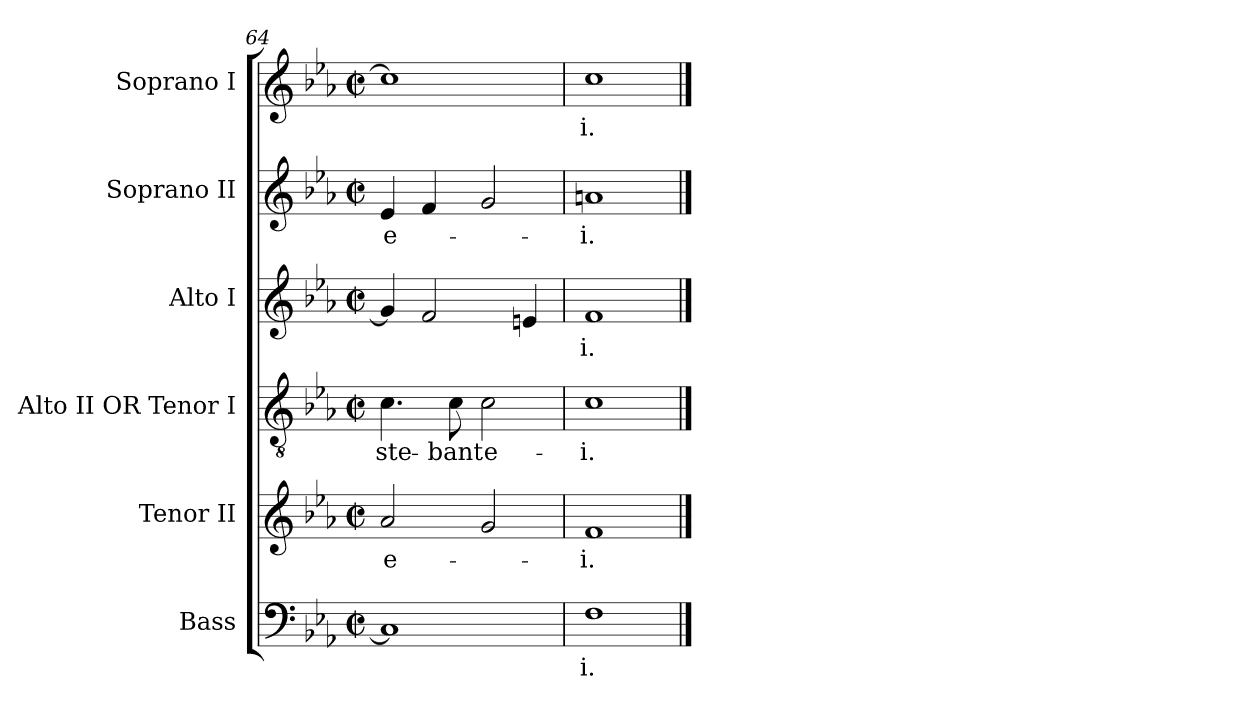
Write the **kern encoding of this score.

**kern	**text	**kern	**text	**kern	**text	**kern	**text	**kern	**text	**kern	**text
*part6	*part6	*part5	*part5	*part4	*part4	*part3	*part3	*part2	*part2	*part1	*part1
*staff6	*staff6	*staff5	*staff5	*staff4	*staff4	*staff3	*staff3	*staff2	*staff2	*staff1	*staff1
*I"Bass	*	*I"Tenor II	*	*I"Alto II  OR    Tenor I	*	*I"Alto I	*	*I"Soprano II	*	*I"Soprano I	*
*I'B.	*	*I'T. II	*	*I'T. I	*	*I'A.	*	*I'S. II	*	*I'S. I	*
*clefF4	*	*clefG2	*	*clefGv2	*	*clefG2	*	*clefG2	*	*clefG2	*
*	*	*ITrd7c12	*	*ITrd7c12	*	*	*	*	*	*	*
*k[b-e-a-]	*	*k[b-e-a-]	*	*k[b-e-a-]	*	*k[b-e-a-]	*	*k[b-e-a-]	*	*k[b-e-a-]	*
*c:	*	*c:	*	*c:	*	*c:	*	*c:	*	*c:	*
*M2/2	*	*M2/2	*	*M2/2	*	*M2/2	*	*M2/2	*	*M2/2	*
*met(c|)	*	*met(c|)	*	*met(c|)	*	*met(c|)	*	*met(c|)	*	*met(c|)	*
=64	=64	=64	=64	=64	=64	=64	=64	=64	=64	=64	=64
!	!	!	!LO:LY:b:color=#000000	!	!	!	!	!	!	!	!
!	!	!	!	!	!LO:LY:b:color=#000000	!	!	!	!	!	!
!	!	!	!	!	!	!	!	!	!LO:LY:b:color=#000000	!	!
1Ci]	.	2A-i/	e-	4.Ci\	-ste-	4gi/]	.	4e-i/	e-	1cci]	.
.	.	.	.	.	.	2fi/	.	4fi/	.	.	.
!	!	!	!	!	!LO:LY:b:color=#000000	!	!	!	!	!	!
.	.	.	.	8Ci\	-bant	.	.	.	.	.	.
!	!	!	!	!	!LO:LY:b:color=#000000	!	!	!	!	!	!
.	.	2Gi/	.	2Ci\	e-	.	.	2gi/	.	.	.
.	.	.	.	.	.	4eni/	.	.	.	.	.
=65	=65	=65	=65	=65	=65	=65	=65	=65	=65	=65	=65
!	!LO:LY:b:color=#000000	!	!	!	!	!	!	!	!	!	!
!	!	!	!LO:LY:b:color=#000000	!	!	!	!	!	!	!	!
!	!	!	!	!	!LO:LY:b:color=#000000	!	!	!	!	!	!
!	!	!	!	!	!	!	!LO:LY:b:color=#000000	!	!	!	!
!	!	!	!	!	!	!	!	!	!LO:LY:b:color=#000000	!	!
!	!	!	!	!	!	!	!	!	!	!	!LO:LY:b:color=#000000
1Fi	-i.	1Fi	-i.	1Ci	-i.	1fi	-i.	1ani	-i.	1cci	-i.
==	==	==	==	==	==	==	==	==	==	==	==
*-	*-	*-	*-	*-	*-	*-	*-	*-	*-	*-	*-
